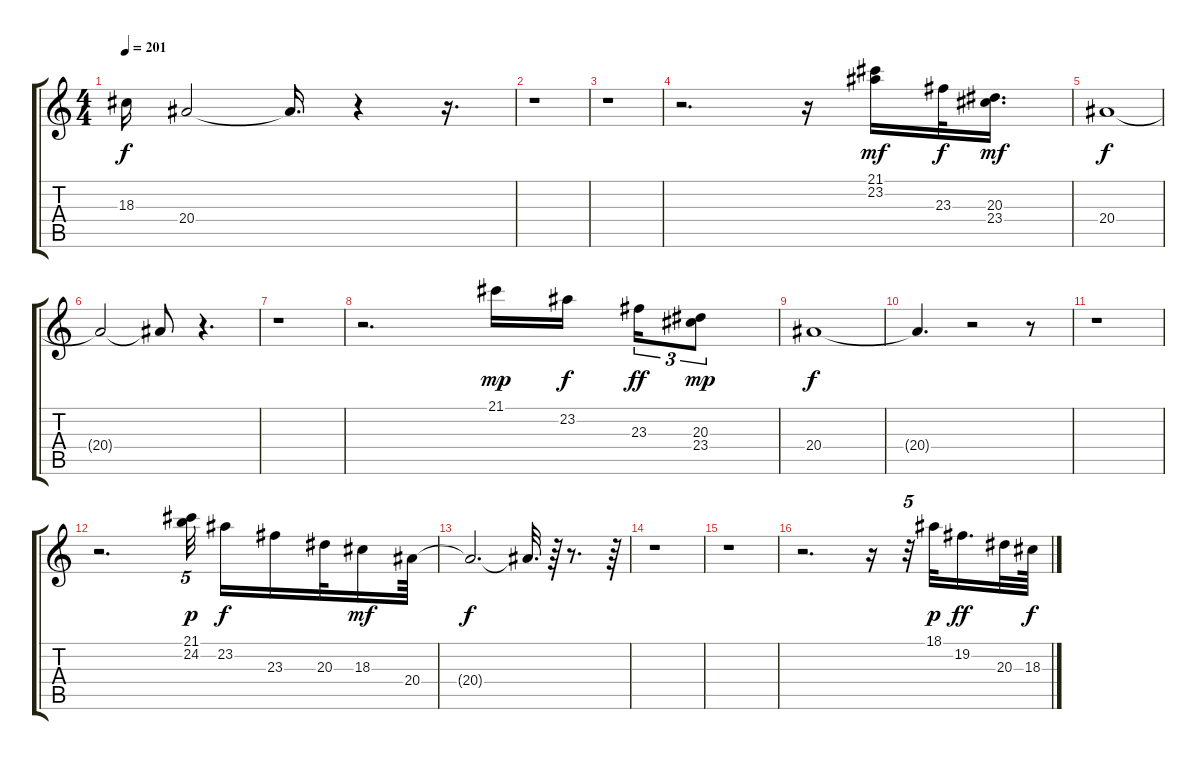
\track "" {instrument celesta}
\staff {score tabs}
\tuning (E4 B3 G3 D3 A2 E2) {hide}
\ts (4 4)
\tempo 201
\clef g2
\ks c
18.3.16{dy f} 20.4.2 20.4{t}.16{d} r.4 r.16{d} |
r.1 |
r.1 |
r.2{d} r.16 (21.1 23.2).16{dy mf} 23.3.32{dy f} (20.3 23.4).16{d dy mf} |
20.4.1{dy f} |
20.4{t}.2 20.4{t}.8 r.4{d} |
r.1 |
r.2{d} 21.1.16{dy mp} 23.2.16{dy f} 23.3.16{tu (3 2) dy ff} (20.3 23.4).8{tu (3 2) dy mp} |
20.4.1{dy f} |
20.4{t}.4{d} r.2 r.8 |
r.1 |
r.2{d} (21.1 24.2).32{tu (5 4) dy p} 23.2.16{dy f} 23.3.16 20.3.32 18.3.16{dy mf} 20.4.64 |
20.4{t}.2{d dy f} 20.4{t}.32{d} r.64 r.8{d} r.64 |
r.1 |
r.1 |
r.2{d} r.16 r.32{tu (5 4)} 18.1.32{dy p} 19.2.16{d dy ff} 20.3.32 18.3.64{dy f}
